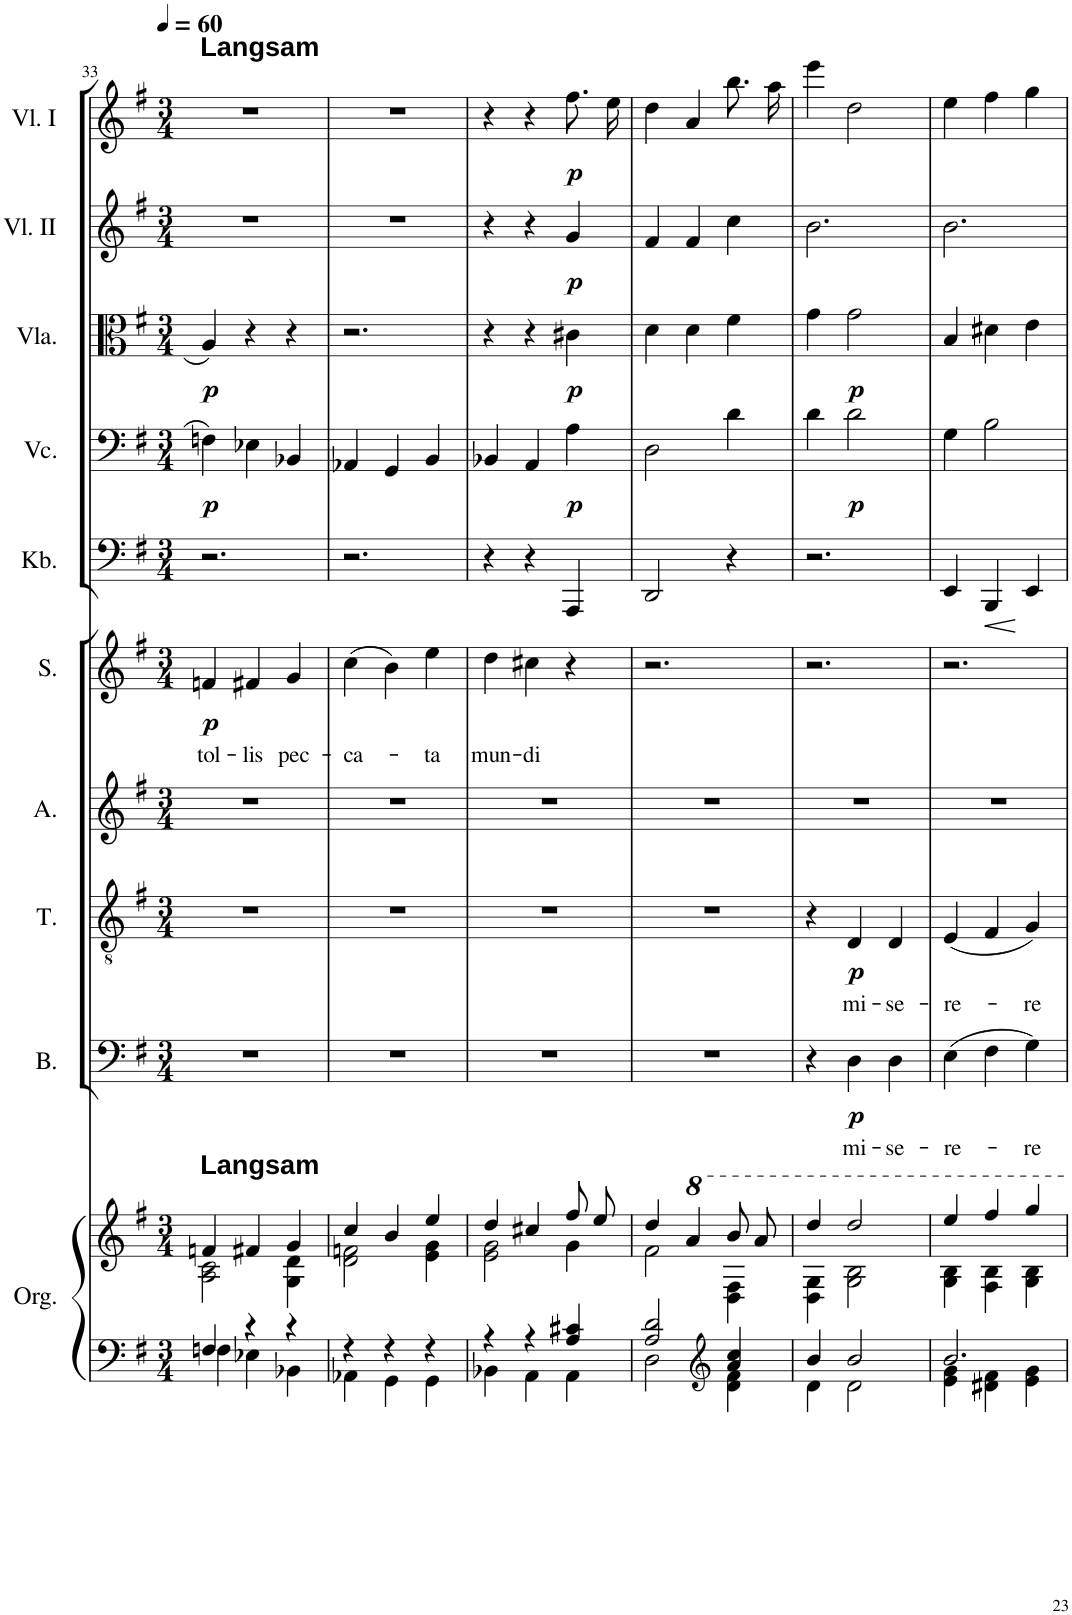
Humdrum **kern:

**kern	**kern	**kern	**text	**dynam	**kern	**text	**dynam	**kern	**kern	**text	**dynam	**kern	**kern	**dynam	**kern	**dynam	**kern	**dynam	**kern	**dynam
*part10	*part10	*part9	*part9	*part9	*part8	*part8	*part8	*part7	*part6	*part6	*part6	*part5	*part4	*part4	*part3	*part3	*part2	*part2	*part1	*part1
*staff11	*staff10	*staff9	*staff9	*staff9	*staff8	*staff8	*staff8	*staff7	*staff6	*staff6	*staff6	*staff5	*staff4	*staff4	*staff3	*staff3	*staff2	*staff2	*staff1	*staff1
*I"Orgel	*	*I"Bass	*	*	*I"Tenor	*	*	*I"Alt	*I"Sopran	*	*	*I"Kontrabass	*I"Violoncello	*	*I"Viola	*	*I"Violine II	*	*I"Violine I	*
*I'Org.	*	*I'B.	*	*	*I'T.	*	*	*I'A.	*I'S.	*	*	*I'Kb.	*I'Vc.	*	*I'Vla.	*	*I'Vl. II	*	*I'Vl. I	*
!!LO:PB:g=z
*clefF4	*clefG2	*clefF4	*	*	*clefGv2	*	*	*clefG2	*clefG2	*	*	*clefF4	*clefF4	*	*clefC3	*	*clefG2	*	*clefG2	*
*	*	*	*	*	*	*	*	*	*	*	*	*Trd7c12	*	*	*	*	*	*	*	*
*k[f#]	*k[f#]	*k[f#]	*	*	*k[f#]	*	*	*k[f#]	*k[f#]	*	*	*k[f#]	*k[f#]	*	*k[f#]	*	*k[f#]	*	*k[f#]	*
*G:	*G:	*G:	*	*	*	*	*	*G:	*G:	*	*	*	*G:	*	*G:	*	*G:	*	*G:	*
*M3/4	*M3/4	*M3/4	*	*	*M3/4	*	*	*M3/4	*M3/4	*	*	*M3/4	*M3/4	*	*M3/4	*	*M3/4	*	*M3/4	*
*MM60	*MM60	*MM60	*	*	*MM60	*	*	*MM60	*MM60	*	*	*MM60	*MM60	*	*MM60	*	*MM60	*	*MM60	*
=33	=33	=33	=33	=33	=33	=33	=33	=33	=33	=33	=33	=33	=33	=33	=33	=33	=33	=33	=33	=33
*^	*^	*	*	*	*	*	*	*	*	*	*	*	*	*	*	*	*	*	*	*
!	!	!	!	!	!	!	!	!	!	!	!	!	!	!	!	!	!	!	!	!	!LO:TX:a:B:t=Langsam	!
!	!	!LO:TX:a:B:t=Langsam	!	!	!	!	!	!	!	!	!	!	!	!	!	!	!	!	!	!	!	!
!	!	!	!	!	!	!	!	!	!	!	!	!LO:LY:b	!LO:DY:b	!	!	!LO:DY:b	!	!LO:DY:b	!	!	!	!
4F#/	4Fn\	4fn/	2A\ 2c\	2.r	.	.	2.r	.	.	2.r	4fn/	tol-	p	2.r	4Fn\	p	4A/	p	2.r	.	2.r	.
!	!	!	!	!	!	!	!	!	!	!	!	!LO:LY:b	!	!	!	!	!	!	!	!	!	!
4r	4E-X\	4f#X/	.	.	.	.	.	.	.	.	4f#X/	-lis	.	.	4E-X\	.	4r	.	.	.	.	.
!	!	!	!	!	!	!	!	!	!	!	!	!LO:LY:b	!	!	!	!	!	!	!	!	!	!
4r	4BB-X\	4g/	4G\ 4d\	.	.	.	.	.	.	.	4g/	pec-	.	.	4BB-X/	.	4r	.	.	.	.	.
=34	=34	=34	=34	=34	=34	=34	=34	=34	=34	=34	=34	=34	=34	=34	=34	=34	=34	=34	=34	=34	=34	=34
!	!	!	!	!	!	!	!	!	!	!	!	!LO:LY:b	!	!	!	!	!	!	!	!	!	!
4r	4AA-X\	4cc/	2d\ 2fn\	2.r	.	.	2.r	.	.	2.r	(4cc\	-ca-	.	2.r	4AA-X/	.	2.r	.	2.r	.	2.r	.
4r	4GG\	4b/	.	.	.	.	.	.	.	.	4b\)	.	.	.	4GG/	.	.	.	.	.	.	.
!	!	!	!	!	!	!	!	!	!	!	!	!LO:LY:b	!	!	!	!	!	!	!	!	!	!
4r	4GG\	4ee/	4e\ 4g\	.	.	.	.	.	.	.	4ee\	-ta	.	.	4BB/	.	.	.	.	.	.	.
=35	=35	=35	=35	=35	=35	=35	=35	=35	=35	=35	=35	=35	=35	=35	=35	=35	=35	=35	=35	=35	=35	=35
!	!	!	!	!	!	!	!	!	!	!	!	!LO:LY:b	!	!	!	!	!	!	!	!	!	!
4r	4BB-X\	4dd/	2e\ 2g\	2.r	.	.	2.r	.	.	2.r	4dd\	mun-	.	4r	4BB-X/	.	4r	.	4r	.	4r	.
!	!	!	!	!	!	!	!	!	!	!	!	!LO:LY:b	!	!	!	!	!	!	!	!	!	!
4r	4AA\	4cc#X/	.	.	.	.	.	.	.	.	4cc#X\	-di	.	4r	4AA/	.	4r	.	4r	.	4r	.
!	!	!	!	!	!	!	!	!	!	!	!	!	!	!	!	!LO:DY:b	!	!LO:DY:b	!	!LO:DY:b	!	!LO:DY:b
4A/ 4c#X/	4AA\	8ff#/L	4g\	.	.	.	.	.	.	.	4r	.	.	4AAA/	4A\	p	4c#X\	p	4g/	p	8.ff#\L	p
.	.	8ee/J	.	.	.	.	.	.	.	.	.	.	.	.	.	.	.	.	.	.	.	.
.	.	.	.	.	.	.	.	.	.	.	.	.	.	.	.	.	.	.	.	.	16ee\Jk	.
=36	=36	=36	=36	=36	=36	=36	=36	=36	=36	=36	=36	=36	=36	=36	=36	=36	=36	=36	=36	=36	=36	=36
2A/ 2d/	2D\	4dd/	2f#\	2.r	.	.	2.r	.	.	2.r	2.r	.	.	2DD/	2D\	.	4d\	.	4f#/	.	4dd\	.
.	.	4aa/	.	.	.	.	.	.	.	.	.	.	.	.	.	.	4d\	.	4f#/	.	4a/	.
*clefG2	*	*	*	*	*	*	*	*	*	*	*	*	*	*	*	*	*	*	*	*	*	*
4a/ 4cc/	4d\ 4f#\	8bb/L	4d\ 4f#\	.	.	.	.	.	.	.	.	.	.	4r	4d\	.	4f#\	.	4cc\	.	8.bb\L	.
.	.	8aa/J	.	.	.	.	.	.	.	.	.	.	.	.	.	.	.	.	.	.	.	.
.	.	.	.	.	.	.	.	.	.	.	.	.	.	.	.	.	.	.	.	.	16aa\Jk	.
=37	=37	=37	=37	=37	=37	=37	=37	=37	=37	=37	=37	=37	=37	=37	=37	=37	=37	=37	=37	=37	=37	=37
4b/	4d\	4ddd/	4d\ 4g\	4r	.	.	4r	.	.	2.r	2.r	.	.	2.r	4d\	.	4g\	.	2.b\	.	4eee\	.
!	!	!	!	!	!LO:LY:b	!LO:DY:b	!	!LO:LY:b	!LO:DY:b	!	!	!	!	!	!	!LO:DY:b	!	!LO:DY:b	!	!	!	!
2b/	2d\	2ddd/	2g\ 2b\	4D\	mi-	p	4D/	mi-	p	.	.	.	.	.	2d\	p	2g\	p	.	.	2dd\	.
!	!	!	!	!	!LO:LY:b	!	!	!LO:LY:b	!	!	!	!	!	!	!	!	!	!	!	!	!	!
.	.	.	.	4D\	-se-	.	4D/	-se-	.	.	.	.	.	.	.	.	.	.	.	.	.	.
=38	=38	=38	=38	=38	=38	=38	=38	=38	=38	=38	=38	=38	=38	=38	=38	=38	=38	=38	=38	=38	=38	=38
!	!	!	!	!	!LO:LY:b	!	!	!LO:LY:b	!	!	!	!	!	!	!	!	!	!	!	!	!	!
2.b/	4e\ 4g\	4eee/	4g\ 4b\	(4E\	-re-	.	(4E/	-re-	.	2.r	2.r	.	.	4EE/	4G\	.	4B/	.	2.b\	.	4ee\	.
.	4d#X\ 4f#\	4fff#/	4f#\ 4b\	4F#\	.	.	4F#/	.	.	.	.	.	.	4BBB/	2B\	.	4d#X\	.	.	.	4ff#\	.
!	!	!	!	!	!LO:LY:b	!	!	!LO:LY:b	!	!	!	!	!	!	!	!	!	!	!	!	!	!
.	4e\ 4g\	4ggg/	4g\ 4b\	4G\)	-re	.	4G/)	-re	.	.	.	.	.	4EE/	.	.	4e\	.	.	.	4gg\	.
*v	*v	*	*	*	*	*	*	*	*	*	*	*	*	*	*	*	*	*	*	*	*	*
*	*v	*v	*	*	*	*	*	*	*	*	*	*	*	*	*	*	*	*	*	*	*
=	=	=	=	=	=	=	=	=	=	=	=	=	=	=	=	=	=	=	=	=
*-	*-	*-	*-	*-	*-	*-	*-	*-	*-	*-	*-	*-	*-	*-	*-	*-	*-	*-	*-	*-
